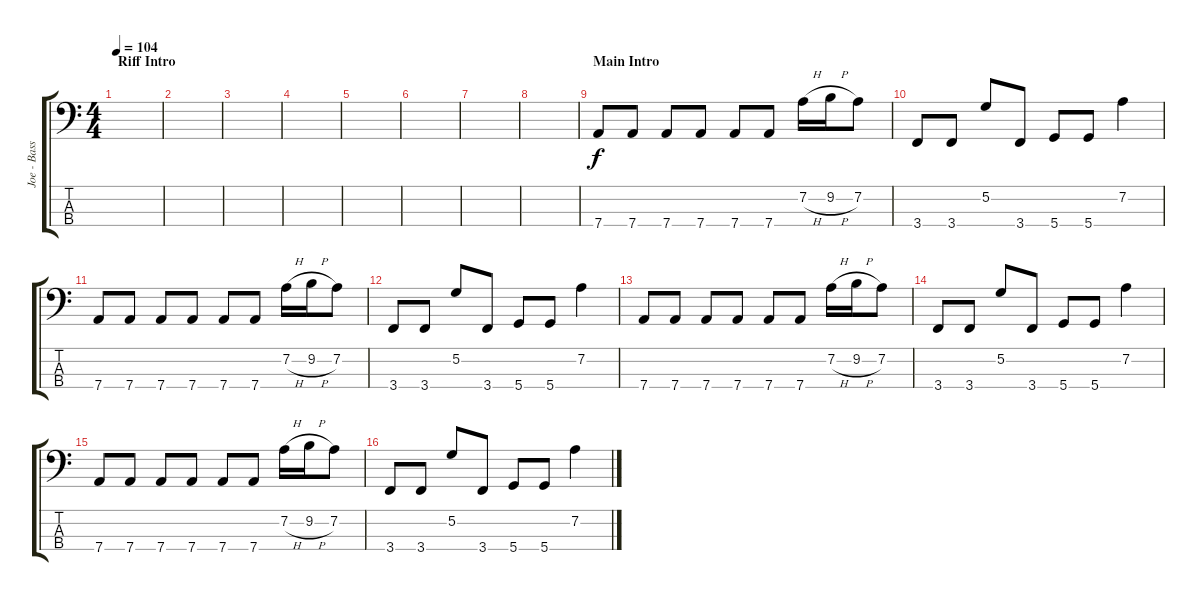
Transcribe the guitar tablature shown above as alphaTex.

\track ("Joe - Bass" "Joe - Bass") {instrument electricbassfinger}
\staff {score tabs}
\tuning (G2 D2 A1 D1) {hide}
\ts (4 4)
\section ("" "Riff Intro")
\tempo 104
\clef f4
\ks c
|
|
|
|
|
|
|
|
\section ("" "Main Intro")
7.4.8 7.4.8 7.4.8 7.4.8 7.4.8 7.4.8 7.2{h}.16 9.2{h}.16 7.2.8 |
3.4.8 3.4.8 5.2.8 3.4.8 5.4.8 5.4.8 7.2.4 |
7.4.8 7.4.8 7.4.8 7.4.8 7.4.8 7.4.8 7.2{h}.16 9.2{h}.16 7.2.8 |
3.4.8 3.4.8 5.2.8 3.4.8 5.4.8 5.4.8 7.2.4 |
7.4.8 7.4.8 7.4.8 7.4.8 7.4.8 7.4.8 7.2{h}.16 9.2{h}.16 7.2.8 |
3.4.8 3.4.8 5.2.8 3.4.8 5.4.8 5.4.8 7.2.4 |
7.4.8 7.4.8 7.4.8 7.4.8 7.4.8 7.4.8 7.2{h}.16 9.2{h}.16 7.2.8 |
3.4.8 3.4.8 5.2.8 3.4.8 5.4.8 5.4.8 7.2.4
